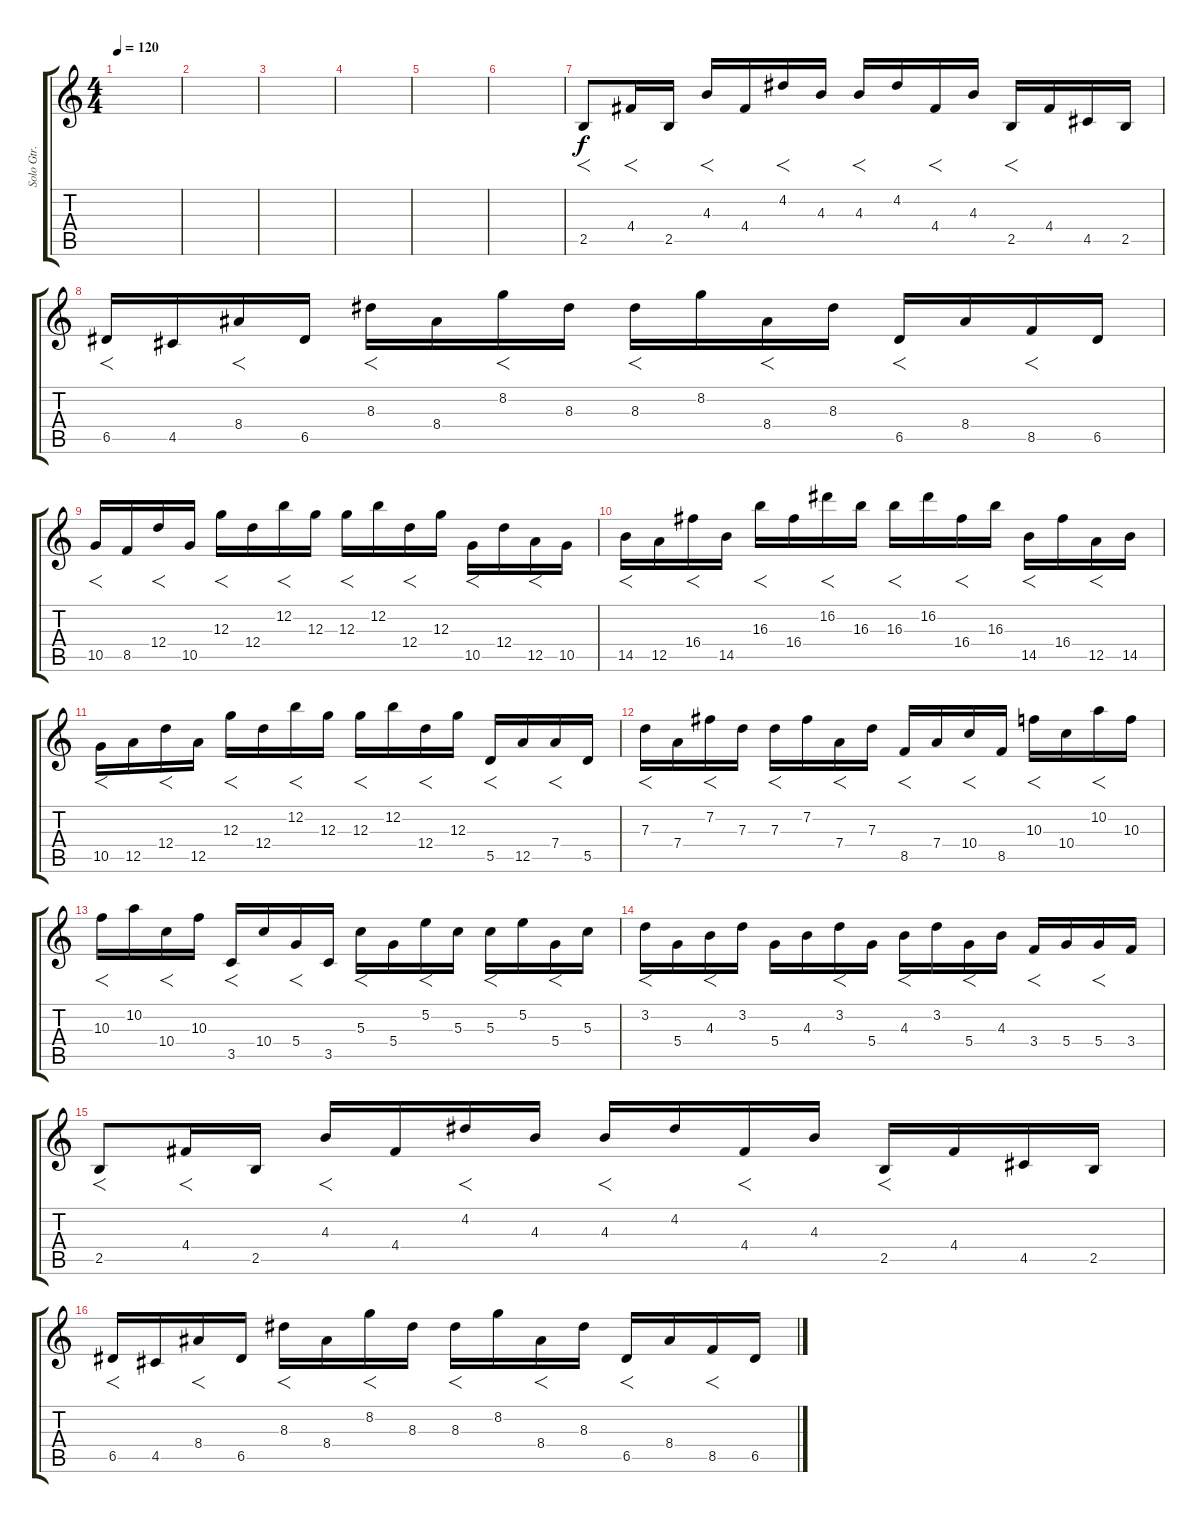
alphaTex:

\track ("Solo Gtr." "Solo Gtr.") {instrument acousticguitarsteel}
\staff {score tabs}
\tuning (E4 B3 G3 D3 A2 E2) {hide}
\ts (4 4)
\tempo 120
\clef g2
\ks c
|
|
|
|
|
|
2.5.8{f} 4.4.16{f} 2.5.16 4.3.16{f} 4.4.16 4.2.16{f} 4.3.16 4.3.16{f} 4.2.16 4.4.16{f} 4.3.16 2.5.16{f} 4.4.16 4.5.16 2.5.16 |
6.5.16{f} 4.5.16 8.4.16{f} 6.5.16 8.3.16{f} 8.4.16 8.2.16{f} 8.3.16 8.3.16{f} 8.2.16 8.4.16{f} 8.3.16 6.5.16{f} 8.4.16 8.5.16{f} 6.5.16 |
10.5.16{f} 8.5.16 12.4.16{f} 10.5.16 12.3.16{f} 12.4.16 12.2.16{f} 12.3.16 12.3.16{f} 12.2.16 12.4.16{f} 12.3.16 10.5.16{f} 12.4.16 12.5.16{f} 10.5.16 |
14.5.16{f} 12.5.16 16.4.16{f} 14.5.16 16.3.16{f} 16.4.16 16.2.16{f} 16.3.16 16.3.16{f} 16.2.16 16.4.16{f} 16.3.16 14.5.16{f} 16.4.16 12.5.16{f} 14.5.16 |
10.5.16{f} 12.5.16 12.4.16{f} 12.5.16 12.3.16{f} 12.4.16 12.2.16{f} 12.3.16 12.3.16{f} 12.2.16 12.4.16{f} 12.3.16 5.5.16{f} 12.5.16 7.4.16{f} 5.5.16 |
7.3.16{f} 7.4.16 7.2.16{f} 7.3.16 7.3.16{f} 7.2.16 7.4.16{f} 7.3.16 8.5.16{f} 7.4.16 10.4.16{f} 8.5.16 10.3.16{f} 10.4.16 10.2.16{f} 10.3.16 |
10.3.16{f} 10.2.16 10.4.16{f} 10.3.16 3.5.16{f} 10.4.16 5.4.16{f} 3.5.16 5.3.16{f} 5.4.16 5.2.16{f} 5.3.16 5.3.16{f} 5.2.16 5.4.16{f} 5.3.16 |
3.2.16{f} 5.4.16 4.3.16{f} 3.2.16 5.4.16 4.3.16 3.2.16{f} 5.4.16 4.3.16{f} 3.2.16 5.4.16{f} 4.3.16 3.4.16{f} 5.4.16 5.4.16{f} 3.4.16 |
2.5.8{f} 4.4.16{f} 2.5.16 4.3.16{f} 4.4.16 4.2.16{f} 4.3.16 4.3.16{f} 4.2.16 4.4.16{f} 4.3.16 2.5.16{f} 4.4.16 4.5.16 2.5.16 |
6.5.16{f} 4.5.16 8.4.16{f} 6.5.16 8.3.16{f} 8.4.16 8.2.16{f} 8.3.16 8.3.16{f} 8.2.16 8.4.16{f} 8.3.16 6.5.16{f} 8.4.16 8.5.16{f} 6.5.16
